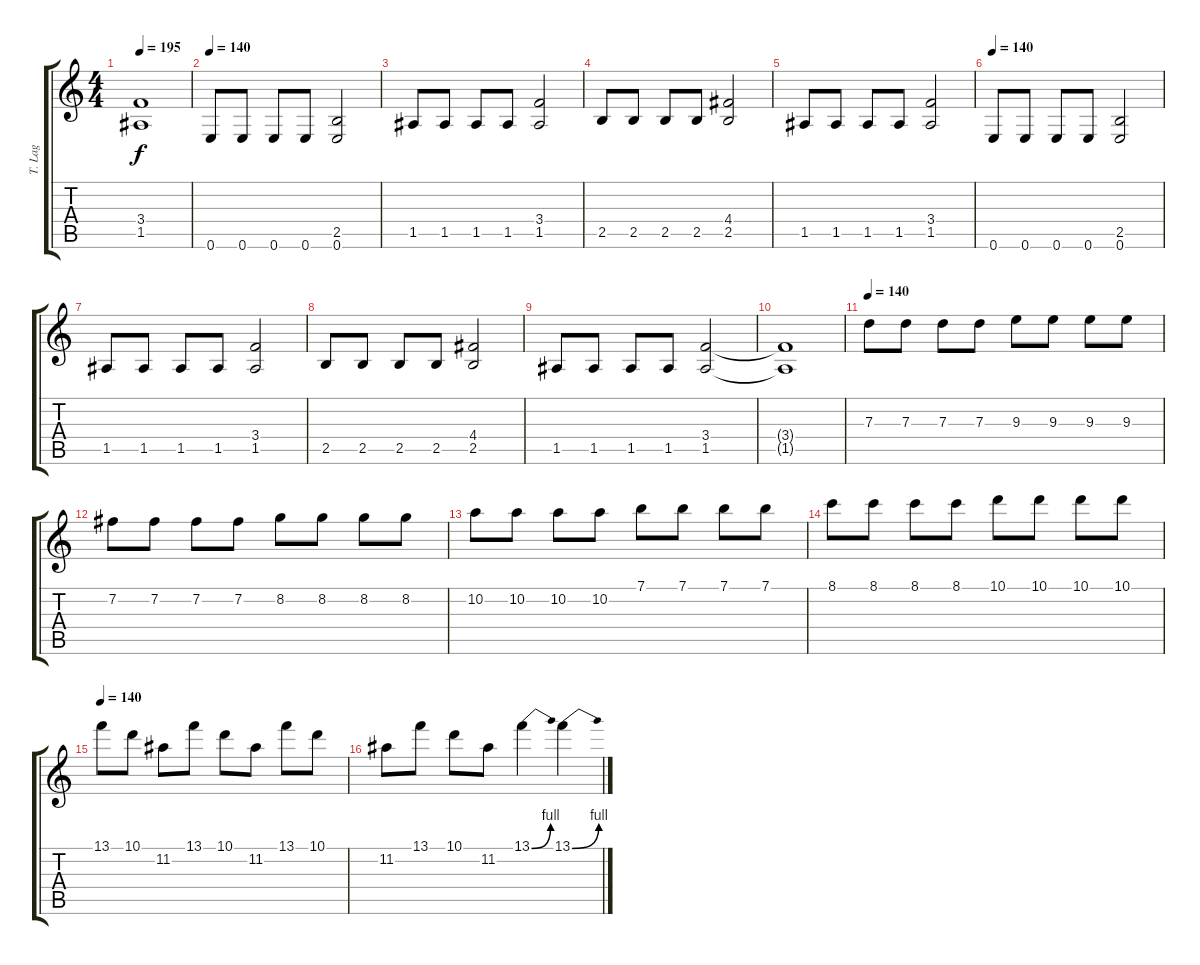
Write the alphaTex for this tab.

\track ("T. Lag" "T. Lag") {instrument overdrivenguitar}
\staff {score tabs}
\tuning (E4 B3 G3 D3 A2 E2) {hide}
\ts (4 4)
\tempo 195
\clef g2
\ks c
(3.4{t} 1.5{t}).1{dy f} |
\tempo 140
0.6.8 0.6.8 0.6.8 0.6.8 (2.5 0.6).2 |
1.5.8 1.5.8 1.5.8 1.5.8 (3.4 1.5).2 |
2.5.8 2.5.8 2.5.8 2.5.8 (4.4 2.5).2 |
1.5.8 1.5.8 1.5.8 1.5.8 (3.4 1.5).2 |
\tempo 140
0.6.8 0.6.8 0.6.8 0.6.8 (2.5 0.6).2 |
1.5.8 1.5.8 1.5.8 1.5.8 (3.4 1.5).2 |
2.5.8 2.5.8 2.5.8 2.5.8 (4.4 2.5).2 |
1.5.8 1.5.8 1.5.8 1.5.8 (3.4 1.5).2 |
(3.4{t} 1.5{t}).1 |
\tempo 140
7.3.8 7.3.8 7.3.8 7.3.8 9.3.8 9.3.8 9.3.8 9.3.8 |
7.2.8 7.2.8 7.2.8 7.2.8 8.2.8 8.2.8 8.2.8 8.2.8 |
10.2.8 10.2.8 10.2.8 10.2.8 7.1.8 7.1.8 7.1.8 7.1.8 |
8.1.8 8.1.8 8.1.8 8.1.8 10.1.8 10.1.8 10.1.8 10.1.8 |
\tempo 140
13.1.8 10.1.8 11.2.8 13.1.8 10.1.8 11.2.8 13.1.8 10.1.8 |
11.2.8 13.1.8 10.1.8 11.2.8 13.1{be (bend 0 0 60 4)}.4 13.1{be (bend 0 0 60 4)}.4
